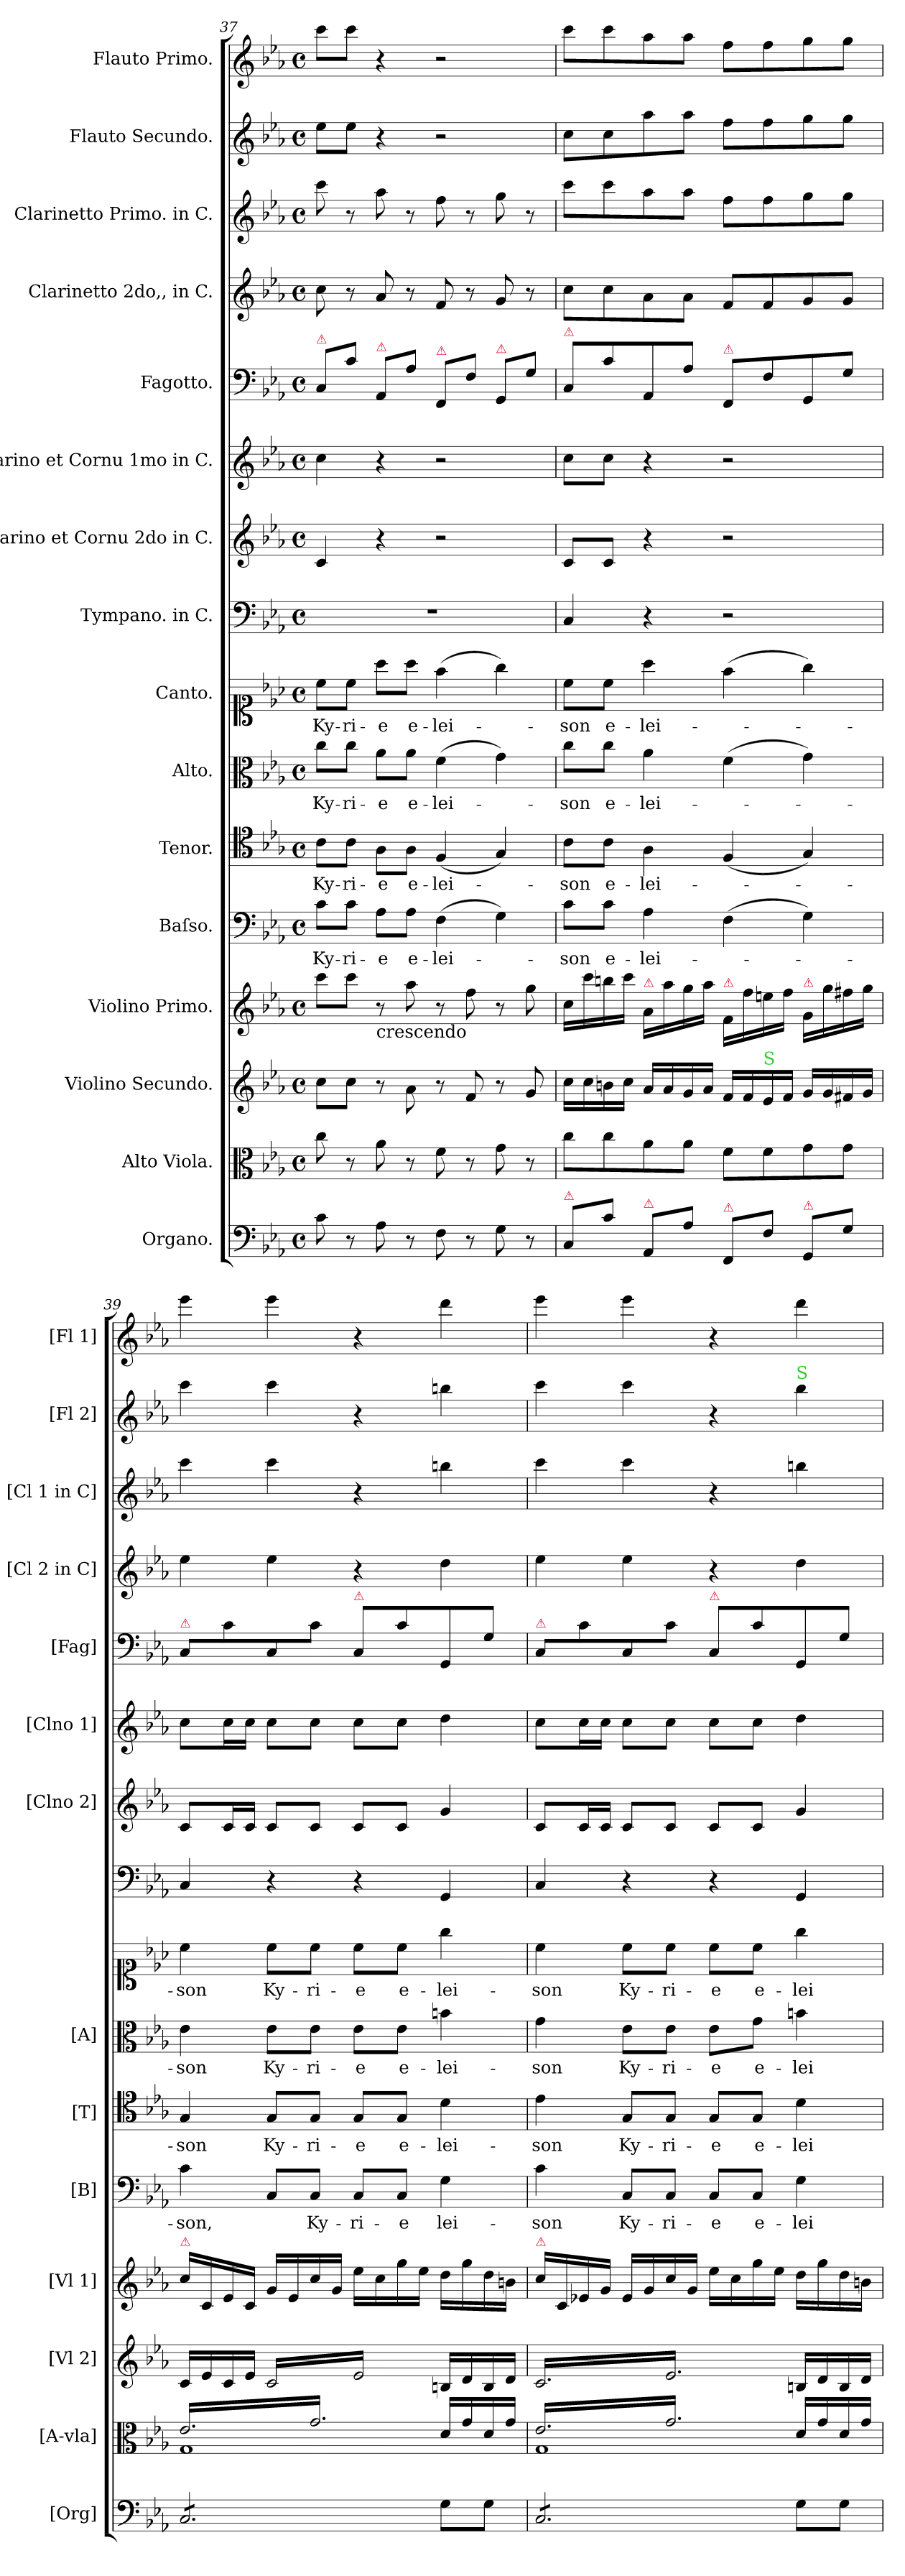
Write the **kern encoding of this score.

**kern	**kern	**kern	**dynam	**kern	**dynam	**kern	**text	**kern	**text	**kern	**text	**kern	**text	**kern	**kern	**dynam	**kern	**dynam	**kern	**kern	**dynam	**kern	**dynam	**kern	**kern
*part16	*part15	*part14	*part14	*part13	*part13	*part12	*part12	*part11	*part11	*part10	*part10	*part9	*part9	*part8	*part7	*part7	*part6	*part6	*part5	*part4	*part4	*part3	*part3	*part2	*part1
*staff16	*staff15	*staff14	*staff14	*staff13	*staff13	*staff12	*staff12	*staff11	*staff11	*staff10	*staff10	*staff9	*staff9	*staff8	*staff7	*staff7	*staff6	*staff6	*staff5	*staff4	*staff4	*staff3	*staff3	*staff2	*staff1
*I"Organo.	*I"Alto Viola.	*I"Violino Secundo.	*	*I"Violino Primo.	*	*I"Baſso.	*	*I"Tenor.	*	*I"Alto.	*	*I"Canto.	*	*I"Tympano. in C.	*I"Clarino et Cornu 2do in C.	*	*I"Clarino et Cornu 1mo in C.	*	*I"Fagotto.	*I"Clarinetto 2do,, in C.	*	*I"Clarinetto Primo. in C.	*	*I"Flauto Secundo.	*I"Flauto Primo.
*I'[Org]	*I'[A-vla]	*I'[Vl 2]	*	*I'[Vl 1]	*	*I'[B]	*	*I'[T]	*	*I'[A]	*	*	*	*	*I'[Clno 2]	*	*I'[Clno 1]	*	*I'[Fag]	*I'[Cl 2 in C]	*	*I'[Cl 1 in C]	*	*I'[Fl 2]	*I'[Fl 1]
*clefF4	*clefC3	*clefG2	*	*clefG2	*	*clefF4	*	*clefC4	*	*clefC3	*	*clefC1	*	*clefF4	*clefG2	*	*clefG2	*	*clefF4	*clefG2	*	*clefG2	*	*clefG2	*clefG2
*k[b-e-a-]	*k[b-e-a-]	*k[b-e-a-]	*	*k[b-e-a-]	*	*k[b-e-a-]	*	*k[b-e-a-]	*	*k[b-e-a-]	*	*k[b-e-a-]	*	*k[b-e-a-]	*k[b-e-a-]	*	*k[b-e-a-]	*	*k[b-e-a-]	*k[b-e-a-]	*	*k[b-e-a-]	*	*k[b-e-a-]	*k[b-e-a-]
*M4/4	*M4/4	*M4/4	*	*M4/4	*	*M4/4	*	*M4/4	*	*M4/4	*	*M4/4	*	*M4/4	*M4/4	*	*M4/4	*	*M4/4	*M4/4	*	*M4/4	*	*M4/4	*M4/4
*met(c)	*met(c)	*met(c)	*	*met(c)	*	*met(c)	*	*met(c)	*	*met(c)	*	*met(c)	*	*met(c)	*met(c)	*	*met(c)	*	*met(c)	*met(c)	*	*met(c)	*	*met(c)	*met(c)
=37	=37	=37	=37	=37	=37	=37	=37	=37	=37	=37	=37	=37	=37	=37	=37	=37	=37	=37	=37	=37	=37	=37	=37	=37	=37
!	!	!	!	!	!	!	!	!	!	!	!	!	!	!	!	!	!	!	!LO:TX:a:color=crimson:t=⚠	!	!	!	!	!	!
!	!	!	!LO:DY:b:rj	!	!	!	!	!	!	!	!	!	!	!	!	!LO:DY:a:rj	!	!LO:DY:rj	!	!	!LO:DY:b:rj	!	!	!	!
8c\	8cc\	8cc\L	fo	8ccc\L	.	8c\L	Ky-	8c\L	Ky-	8cc\L	Ky-	8cc\L	Ky-	1r	4c/	fo	4cc\	fo	8C/L	8cc\	fo	8ccc\	fo	8ee-\L	8ccc\L
8r	8r	8cc\J	.	8ccc\J	.	8c\J	-ri-	8c\J	-ri-	8cc\J	-ri-	8cc\J	-ri-	.	.	.	.	.	8c\J	8r	.	8r	.	8ee-\J	8ccc\J
!	!	!	!	!	!	!	!	!	!	!	!	!	!	!	!	!	!	!	!LO:TX:a:color=crimson:t=⚠	!	!	!	!	!	!
!	!	!	!	!LO:TX:b:t=crescendo	!	!	!	!	!	!	!	!	!	!	!	!	!	!	!	!	!	!	!	!	!
8A-\	8a-\	8r	.	8r	.	8A-\L	-e	8A-\L	-e	8a-\L	-e	8aa-\L	-e	.	4r	.	4r	.	8AA-/L	8a-/	.	8aa-\	.	4r	4r
8r	8r	8a-\	.	8aa-\	.	8A-\J	e-	8A-\J	e-	8a-\J	e-	8aa-\J	e-	.	.	.	.	.	8A-\J	8r	.	8r	.	.	.
!	!	!	!	!	!	!	!	!	!	!	!	!	!	!	!	!	!	!	!LO:TX:a:color=crimson:t=⚠	!	!	!	!	!	!
8F\	8f\	8r	.	8r	.	(>4F\	-lei-	(<4F/	-lei-	(>4f\	-lei-	(>4ff\	-lei-	.	2r	.	2r	.	8FF/L	8f/	.	8ff\	.	2r	2r
8r	8r	8f/	.	8ff\	.	.	.	.	.	.	.	.	.	.	.	.	.	.	8F\J	8r	.	8r	.	.	.
!	!	!	!	!	!	!	!	!	!	!	!	!	!	!	!	!	!	!	!LO:TX:a:color=crimson:t=⚠	!	!	!	!	!	!
8G\	8g\	8r	.	8r	.	4G\)	.	4G/)	.	4g\)	.	4gg\)	.	.	.	.	.	.	8GG/L	8g/	.	8gg\	.	.	.
8r	8r	8g/	.	8gg\	.	.	.	.	.	.	.	.	.	.	.	.	.	.	8G\J	8r	.	8r	.	.	.
=38	=38	=38	=38	=38	=38	=38	=38	=38	=38	=38	=38	=38	=38	=38	=38	=38	=38	=38	=38	=38	=38	=38	=38	=38	=38
!	!	!	!	!	!	!	!	!	!	!	!	!	!	!	!	!	!	!	!LO:TX:a:color=crimson:t=⚠	!	!	!	!	!	!
!LO:TX:a:color=crimson:t=⚠	!	!	!	!	!	!	!	!	!	!	!	!	!	!	!	!	!	!	!	!	!	!	!	!	!
!	!	!	!LO:DY:b:rj	!	!LO:DY:b:rj	!	!	!	!	!	!	!	!	!	!	!	!	!	!	!	!	!	!	!	!
8C/L	8cc\L	16cc\LL	ffo	16cc\LL	fo	8c\L	-son	8c\L	-son	8cc\L	-son	8cc\L	-son	4C/	8c/L	.	8cc\L	.	8C/L	8cc\L	.	8ccc\L	.	8cc\L	8ccc\L
.	.	16cc\	.	16ccc\	.	.	.	.	.	.	.	.	.	.	.	.	.	.	.	.	.	.	.	.	.
8c\J	8cc\	16bn\	.	16bbn\	.	8c\J	e-	8c\J	e-	8cc\J	e-	8cc\J	e-	.	8c/J	.	8cc\J	.	8c\	8cc\	.	8ccc\	.	8cc\	8ccc\
.	.	16cc\JJ	.	16ccc\JJ	.	.	.	.	.	.	.	.	.	.	.	.	.	.	.	.	.	.	.	.	.
!	!	!	!	!LO:TX:a:color=crimson:t=⚠	!	!	!	!	!	!	!	!	!	!	!	!	!	!	!	!	!	!	!	!	!
!LO:TX:a:color=crimson:t=⚠	!	!	!	!	!	!	!	!	!	!	!	!	!	!	!	!	!	!	!	!	!	!	!	!	!
8AA-/L	8a-\	16a-/LL	.	16a-/LL	.	4A-\	-lei-	4A-\	-lei-	4a-\	-lei-	4aa-\	-lei-	4r	4r	.	4r	.	8AA-/	8a-\	.	8aa-\	.	8aa-\	8aa-\
.	.	16a-/	.	16aa-\	.	.	.	.	.	.	.	.	.	.	.	.	.	.	.	.	.	.	.	.	.
8A-\J	8a-\J	16g/	.	16gg\	.	.	.	.	.	.	.	.	.	.	.	.	.	.	8A-\J	8a-\J	.	8aa-\J	.	8aa-\J	8aa-\J
.	.	16a-/JJ	.	16aa-\JJ	.	.	.	.	.	.	.	.	.	.	.	.	.	.	.	.	.	.	.	.	.
!	!	!	!	!	!	!	!	!	!	!	!	!	!	!	!	!	!	!	!LO:TX:a:color=crimson:t=⚠	!	!	!	!	!	!
!	!	!	!	!LO:TX:a:color=crimson:t=⚠	!	!	!	!	!	!	!	!	!	!	!	!	!	!	!	!	!	!	!	!	!
!LO:TX:a:color=crimson:t=⚠	!	!	!	!	!	!	!	!	!	!	!	!	!	!	!	!	!	!	!	!	!	!	!	!	!
8FF/L	8f\L	16f/LL	.	16f/LL	.	(>4F\	.	(<4F/	.	(>4f\	.	(>4ff\	.	2r	2r	.	2r	.	8FF/L	8f/L	.	8ff\L	.	8ff\L	8ff\L
.	.	16f/	.	16ff\	.	.	.	.	.	.	.	.	.	.	.	.	.	.	.	.	.	.	.	.	.
!	!	!LO:TX:a:color=limegreen:t=S	!	!	!	!	!	!	!	!	!	!	!	!	!	!	!	!	!	!	!	!	!	!	!
8F\J	8f\	16e-/	.	16een\	.	.	.	.	.	.	.	.	.	.	.	.	.	.	8F\	8f/	.	8ff\	.	8ff\	8ff\
.	.	16f/JJ	.	16ff\JJ	.	.	.	.	.	.	.	.	.	.	.	.	.	.	.	.	.	.	.	.	.
!	!	!	!	!LO:TX:a:color=crimson:t=⚠	!	!	!	!	!	!	!	!	!	!	!	!	!	!	!	!	!	!	!	!	!
!LO:TX:a:color=crimson:t=⚠	!	!	!	!	!	!	!	!	!	!	!	!	!	!	!	!	!	!	!	!	!	!	!	!	!
8GG/L	8g\	16g/LL	.	16g/LL	.	4G\)	.	4G/)	.	4g\)	.	4gg\)	.	.	.	.	.	.	8GG/	8g/	.	8gg\	.	8gg\	8gg\
.	.	16g/	.	16gg\	.	.	.	.	.	.	.	.	.	.	.	.	.	.	.	.	.	.	.	.	.
8G\J	8g\J	16f#X/	.	16ff#X\	.	.	.	.	.	.	.	.	.	.	.	.	.	.	8G\J	8g/J	.	8gg\J	.	8gg\J	8gg\J
.	.	16g/JJ	.	16gg\JJ	.	.	.	.	.	.	.	.	.	.	.	.	.	.	.	.	.	.	.	.	.
=39	=39	=39	=39	=39	=39	=39	=39	=39	=39	=39	=39	=39	=39	=39	=39	=39	=39	=39	=39	=39	=39	=39	=39	=39	=39
*	*^	*	*	*	*	*	*	*	*	*	*	*	*	*	*	*	*	*	*	*	*	*	*	*	*
!	!	!	!	!	!	!	!	!	!	!	!	!	!	!	!	!	!	!	!	!LO:TX:a:color=crimson:t=⚠	!	!	!	!	!	!
!	!	!	!	!	!LO:TX:a:color=crimson:t=⚠	!	!	!	!	!	!	!	!	!	!	!	!	!	!	!	!	!	!	!	!	!
!	!	!	!	!	!	!LO:DY:b:rj	!	!	!	!	!	!	!	!	!	!	!	!	!	!	!	!	!	!	!	!
*tremolo	*	*	*	*	*	*	*	*	*	*	*	*	*	*	*	*	*	*	*	*	*	*	*	*	*	*
*	*tremolo	*	*	*	*	*	*	*	*	*	*	*	*	*	*	*	*	*	*	*	*	*	*	*	*	*
8C/L	16e-/LL	1G	16c/LL	.	16cc\LL	ffo	4c\	-son,	4G/	-son	4e-\	-son	4cc\	-son	4C/	8c/L	.	8cc\L	.	8C/L	4ee-\	.	4ccc\	.	4ccc\	4eee-\
.	16g/	.	16e-/	.	16c/	.	.	.	.	.	.	.	.	.	.	.	.	.	.	.	.	.	.	.	.	.
8C/	16e-/	.	16c/	.	16e-/	.	.	.	.	.	.	.	.	.	.	16c/L	.	16cc\L	.	8c\	.	.	.	.	.	.
.	16g/	.	16e-/JJ	.	16c/JJ	.	.	.	.	.	.	.	.	.	.	16c/JJ	.	16cc\JJ	.	.	.	.	.	.	.	.
*	*	*	*tremolo	*	*	*	*	*	*	*	*	*	*	*	*	*	*	*	*	*	*	*	*	*	*	*
8C/	16e-/	.	16c/LL	.	16g/LL	.	8C/L	.	8G/L	Ky-	8e-\L	Ky-	8cc\L	Ky-	4r	8c/L	.	8cc\L	.	8C/	4ee-\	.	4ccc\	.	4ccc\	4eee-\
.	16g/	.	16e-/	.	16e-/	.	.	.	.	.	.	.	.	.	.	.	.	.	.	.	.	.	.	.	.	.
8C/	16e-/	.	16c/	.	16cc/	.	8C/J	Ky-	8G/J	-ri-	8e-\J	-ri-	8cc\J	-ri-	.	8c/J	.	8cc\J	.	8c\J	.	.	.	.	.	.
.	16g/	.	16e-/	.	16g/JJ	.	.	.	.	.	.	.	.	.	.	.	.	.	.	.	.	.	.	.	.	.
!	!	!	!	!	!	!	!	!	!	!	!	!	!	!	!	!	!	!	!	!LO:TX:a:color=crimson:t=⚠	!	!	!	!	!	!
8C/	16e-/	.	16c/	.	16ee-\LL	.	8C/L	-ri-	8G/L	-e	8e-\L	-e	8cc\L	-e	4r	8c/L	.	8cc\L	.	8C/L	4r	.	4r	.	4r	4r
.	16g/	.	16e-/	.	16cc\	.	.	.	.	.	.	.	.	.	.	.	.	.	.	.	.	.	.	.	.	.
8C/J	16e-/	.	16c/	.	16gg\	.	8C/J	-e	8G/J	e-	8e-\J	e-	8cc\J	e-	.	8c/J	.	8cc\J	.	8c\	.	.	.	.	.	.
*Xtremolo	*	*	*	*	*	*	*	*	*	*	*	*	*	*	*	*	*	*	*	*	*	*	*	*	*	*
.	16g/JJ	.	16e-/JJ	.	16ee-\JJ	.	.	.	.	.	.	.	.	.	.	.	.	.	.	.	.	.	.	.	.	.
*	*	*	*Xtremolo	*	*	*	*	*	*	*	*	*	*	*	*	*	*	*	*	*	*	*	*	*	*	*
*	*Xtremolo	*	*	*	*	*	*	*	*	*	*	*	*	*	*	*	*	*	*	*	*	*	*	*	*	*
8G\L	16d/LL	.	16Bn/LL	.	16dd\LL	.	4G\	lei-	4d\	-lei-	4bn\	-lei-	4gg\	-lei-	4GG/	4g/	.	4dd\	.	8GG/	4dd\	.	4bbn\	.	4bbn\	4ddd\
.	16g/	.	16d/	.	16gg\	.	.	.	.	.	.	.	.	.	.	.	.	.	.	.	.	.	.	.	.	.
8G\J	16d/	.	16B/	.	16dd\	.	.	.	.	.	.	.	.	.	.	.	.	.	.	8G\J	.	.	.	.	.	.
.	16g/JJ	.	16d/JJ	.	16bn\JJ	.	.	.	.	.	.	.	.	.	.	.	.	.	.	.	.	.	.	.	.	.
=40	=40	=40	=40	=40	=40	=40	=40	=40	=40	=40	=40	=40	=40	=40	=40	=40	=40	=40	=40	=40	=40	=40	=40	=40	=40	=40
!	!	!	!	!	!	!	!	!	!	!	!	!	!	!	!	!	!	!	!	!LO:TX:a:color=crimson:t=⚠	!	!	!	!	!	!
!	!	!	!	!	!LO:TX:a:color=crimson:t=⚠	!	!	!	!	!	!	!	!	!	!	!	!	!	!	!	!	!	!	!	!	!
*tremolo	*	*	*	*	*	*	*	*	*	*	*	*	*	*	*	*	*	*	*	*	*	*	*	*	*	*
*	*tremolo	*	*	*	*	*	*	*	*	*	*	*	*	*	*	*	*	*	*	*	*	*	*	*	*	*
*	*	*	*tremolo	*	*	*	*	*	*	*	*	*	*	*	*	*	*	*	*	*	*	*	*	*	*	*
8C/L	16e-/LL	1G	16c/LL	.	16cc\LL	.	4c\	-son	4e-\	-son	4g\	-son	4cc\	-son	4C/	8c/L	.	8cc\L	.	8C/L	4ee-\	.	4ccc\	.	4ccc\	4eee-\
.	16g/	.	16e-/	.	16c/	.	.	.	.	.	.	.	.	.	.	.	.	.	.	.	.	.	.	.	.	.
8C/	16e-/	.	16c/	.	16e-X/	.	.	.	.	.	.	.	.	.	.	16c/L	.	16cc\L	.	8c\	.	.	.	.	.	.
.	16g/	.	16e-/	.	16g/JJ	.	.	.	.	.	.	.	.	.	.	16c/JJ	.	16cc\JJ	.	.	.	.	.	.	.	.
!	!	!	!	!	!	!	!	!LO:LY:i	!	!	!	!	!	!	!	!	!	!	!	!	!	!	!	!	!	!
8C/	16e-/	.	16c/	.	16e-/LL	.	8C/L	Ky-	8G/L	Ky-	8e-\L	Ky-	8cc\L	Ky-	4r	8c/L	.	8cc\L	.	8C/	4ee-\	.	4ccc\	.	4ccc\	4eee-\
.	16g/	.	16e-/	.	16g/	.	.	.	.	.	.	.	.	.	.	.	.	.	.	.	.	.	.	.	.	.
!	!	!	!	!	!	!	!	!LO:LY:i	!	!	!	!	!	!	!	!	!	!	!	!	!	!	!	!	!	!
8C/	16e-/	.	16c/	.	16cc/	.	8C/J	-ri-	8G/J	-ri-	8e-\J	-ri-	8cc\J	-ri-	.	8c/J	.	8cc\J	.	8c\J	.	.	.	.	.	.
.	16g/	.	16e-/	.	16g/JJ	.	.	.	.	.	.	.	.	.	.	.	.	.	.	.	.	.	.	.	.	.
!	!	!	!	!	!	!	!	!	!	!	!	!	!	!	!	!	!	!	!	!LO:TX:a:color=crimson:t=⚠	!	!	!	!	!	!
!	!	!	!	!	!	!	!	!LO:LY:i	!	!	!	!	!	!	!	!	!	!	!	!	!	!	!	!	!	!
8C/	16e-/	.	16c/	.	16ee-\LL	.	8C/L	-e	8G/L	-e	8e-\L	-e	8cc\L	-e	4r	8c/L	.	8cc\L	.	8C/L	4r	.	4r	.	4r	4r
.	16g/	.	16e-/	.	16cc\	.	.	.	.	.	.	.	.	.	.	.	.	.	.	.	.	.	.	.	.	.
!	!	!	!	!	!	!	!	!LO:LY:i	!	!	!	!	!	!	!	!	!	!	!	!	!	!	!	!	!	!
8C/J	16e-/	.	16c/	.	16gg\	.	8C/J	e-	8G/J	e-	8g\J	e-	8cc\J	e-	.	8c/J	.	8cc\J	.	8c\	.	.	.	.	.	.
*Xtremolo	*	*	*	*	*	*	*	*	*	*	*	*	*	*	*	*	*	*	*	*	*	*	*	*	*	*
.	16g/JJ	.	16e-/JJ	.	16ee-\JJ	.	.	.	.	.	.	.	.	.	.	.	.	.	.	.	.	.	.	.	.	.
*	*	*	*Xtremolo	*	*	*	*	*	*	*	*	*	*	*	*	*	*	*	*	*	*	*	*	*	*	*
*	*Xtremolo	*	*	*	*	*	*	*	*	*	*	*	*	*	*	*	*	*	*	*	*	*	*	*	*	*
!	!	!	!	!	!	!	!	!	!	!	!	!	!	!	!	!	!	!	!	!	!	!	!	!	!LO:TX:a:color=limegreen:t=S	!
!	!	!	!	!	!	!	!	!LO:LY:i	!	!	!	!	!	!	!	!	!	!	!	!	!	!	!	!	!	!
8G\L	16d/LL	.	16Bn/LL	.	16dd\LL	.	4G\	-lei-	4d\	-lei-	4bn\	-lei-	4gg\	-lei-	4GG/	4g/	.	4dd\	.	8GG/	4dd\	.	4bbn\	.	4bb-\	4ddd\
.	16g/	.	16d/	.	16gg\	.	.	.	.	.	.	.	.	.	.	.	.	.	.	.	.	.	.	.	.	.
8G\J	16d/	.	16B/	.	16dd\	.	.	.	.	.	.	.	.	.	.	.	.	.	.	8G\J	.	.	.	.	.	.
.	16g/JJ	.	16d/JJ	.	16bn\JJ	.	.	.	.	.	.	.	.	.	.	.	.	.	.	.	.	.	.	.	.	.
.	.	.	.	.	.	.	.	.	.	.	.	.	.	.	.	.	.	.	.	.	.	.	.	.	.	.
.	.	.	.	.	.	.	.	.	.	.	.	.	.	.	.	.	.	.	.	.	.	.	.	.	.	.
*	*v	*v	*	*	*	*	*	*	*	*	*	*	*	*	*	*	*	*	*	*	*	*	*	*	*	*
=	=	=	=	=	=	=	=	=	=	=	=	=	=	=	=	=	=	=	=	=	=	=	=	=	=
*-	*-	*-	*-	*-	*-	*-	*-	*-	*-	*-	*-	*-	*-	*-	*-	*-	*-	*-	*-	*-	*-	*-	*-	*-	*-
